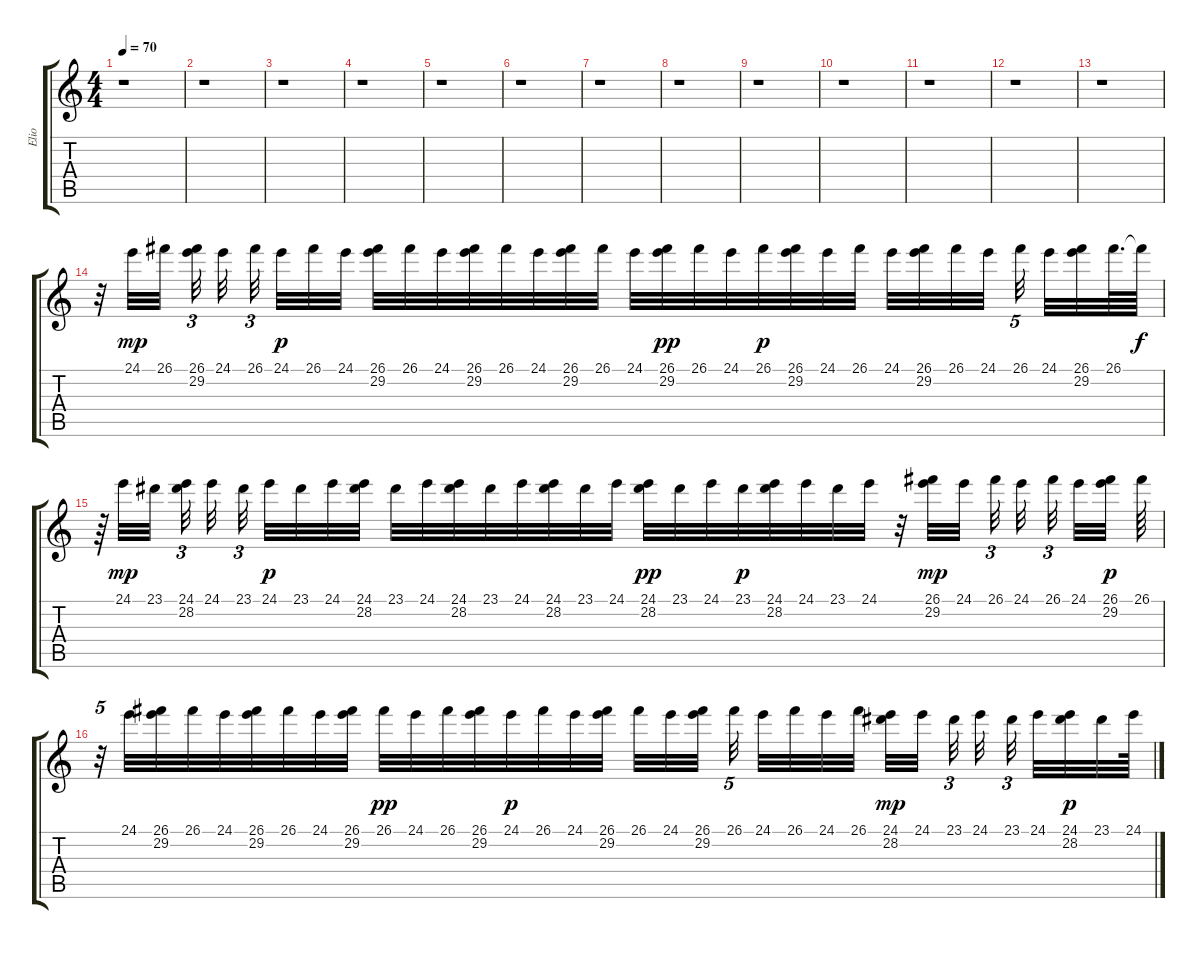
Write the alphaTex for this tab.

\track ("Elio" "Elio") {instrument flute}
\staff {score tabs}
\tuning (E4 B3 G3 D3 A2 E2) {hide}
\ts (4 4)
\tempo 70
\clef g2
\ks c
r.1{dy mp} |
r.1 |
r.1 |
r.1 |
r.1 |
r.1 |
r.1 |
r.1 |
r.1 |
r.1 |
r.1 |
r.1 |
r.1 |
r.32 24.1.32 26.1.32{beam splitsecondary} (26.1 29.2).32{tu (3 2) beam splitsecondary} 24.1.32{beam splitsecondary} 26.1.32{tu (3 2) beam splitsecondary} 24.1.32{dy p} 26.1.32 24.1.32 (26.1 29.2).32 26.1.32 24.1.32 (26.1 29.2).32 26.1.32 24.1.32 (26.1 29.2).32 26.1.32 24.1.32 (26.1 29.2).32{dy pp} 26.1.32 24.1.32 26.1.32{dy p} (26.1 29.2).32 24.1.32 26.1.32 24.1.32 (26.1 29.2).32 26.1.32 24.1.32{beam splitsecondary} 26.1.32{tu (5 4) beam splitsecondary} 24.1.32 (26.1 29.2).32 26.1.64{d} 26.1{t}.64{dy f} |
r.64 24.1.32{dy mp} 23.1.32{beam splitsecondary} (24.1 28.2).32{tu (3 2) beam splitsecondary} 24.1.32{beam splitsecondary} 23.1.32{tu (3 2) beam splitsecondary} 24.1.32{dy p} 23.1.32 24.1.32 (24.1 28.2).32 23.1.32 24.1.32 (24.1 28.2).32 23.1.32 24.1.32 (24.1 28.2).32 23.1.32 24.1.32 (24.1 28.2).32{dy pp} 23.1.32 24.1.32 23.1.32{dy p} (24.1 28.2).32 24.1.32 23.1.32 24.1.32 r.32 (26.1 29.2).32{dy mp} 24.1.32{beam splitsecondary} 26.1.32{tu (3 2) beam splitsecondary} 24.1.32{beam splitsecondary} 26.1.32{tu (3 2) beam splitsecondary} 24.1.32 (26.1 29.2).32{dy p} 26.1.64 |
r.32{tu (5 4)} 24.1.32 (26.1 29.2).32 26.1.32 24.1.32 (26.1 29.2).32 26.1.32 24.1.32 (26.1 29.2).32 26.1.32{dy pp} 24.1.32 26.1.32 (26.1 29.2).32 24.1.32{dy p} 26.1.32 24.1.32 (26.1 29.2).32 26.1.32 24.1.32 (26.1 29.2).32{beam splitsecondary} 26.1.32{tu (5 4) beam splitsecondary} 24.1.32 26.1.32 24.1.32 26.1.32 (24.1 28.2).32{dy mp} 24.1.32{beam splitsecondary} 23.1.32{tu (3 2) beam splitsecondary} 24.1.32{beam splitsecondary} 23.1.32{tu (3 2) beam splitsecondary} 24.1.32 (24.1 28.2).32{dy p} 23.1.32 24.1.64
